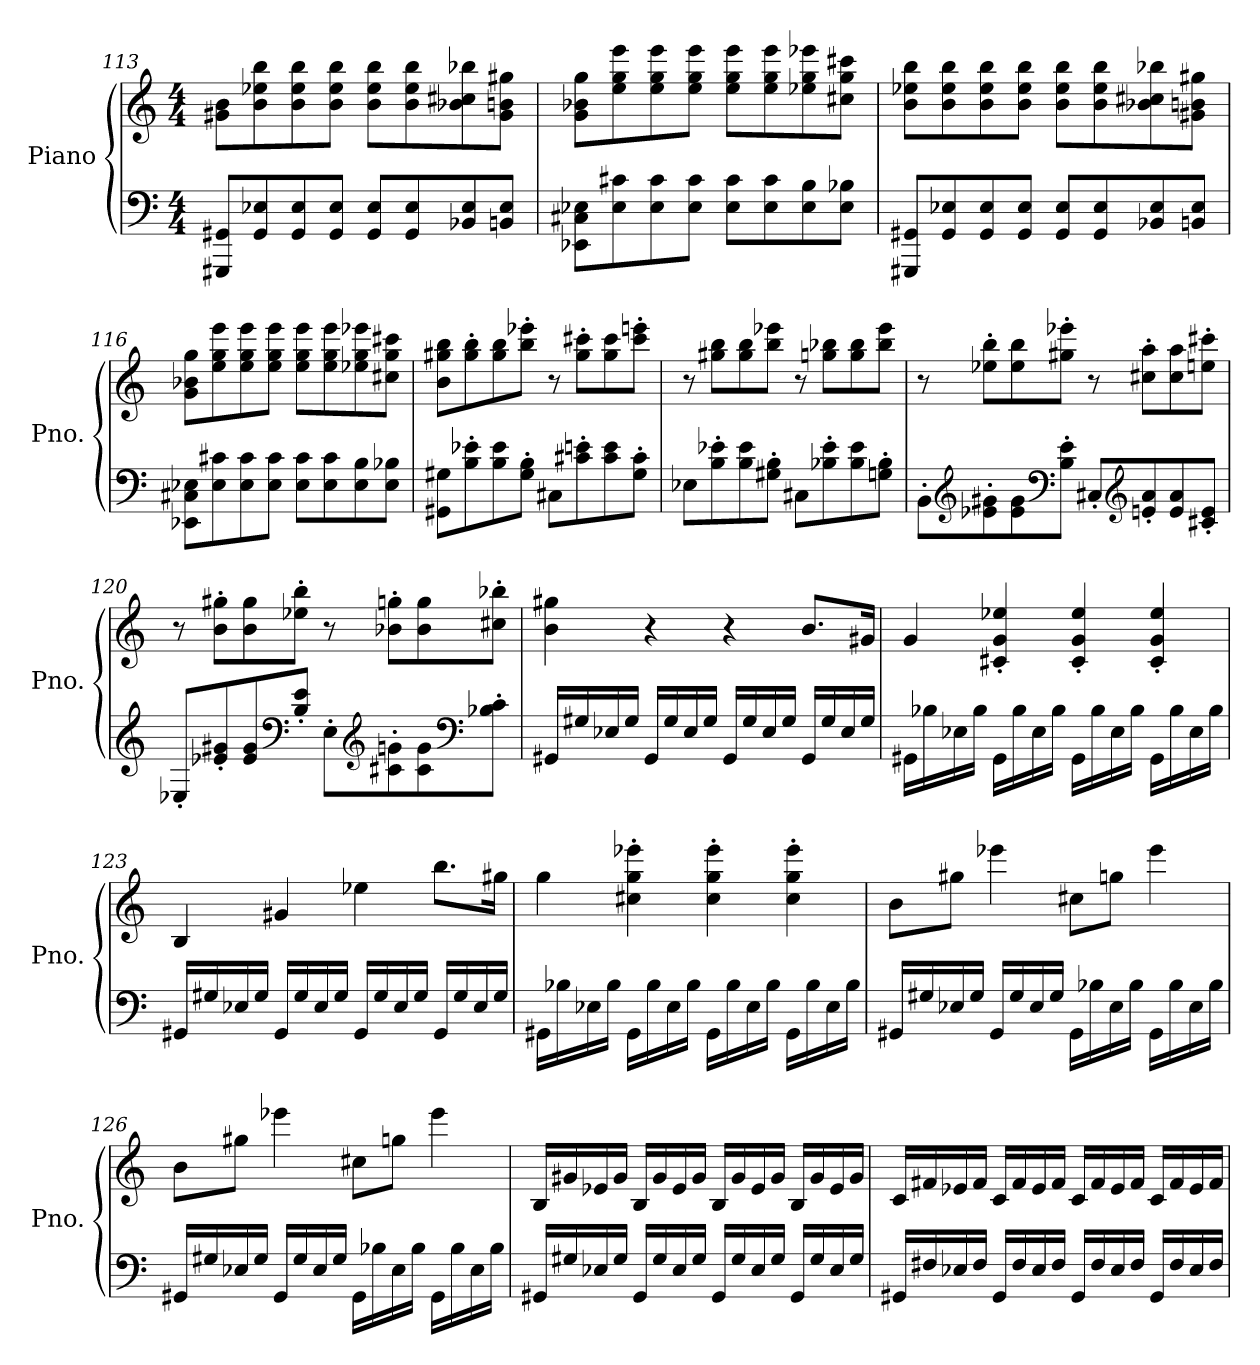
**kern	**kern
*part1	*part1
*staff2	*staff1
*I"Piano	*
*I'Pno.	*
*clefF4	*clefG2
*k[]	*k[]
*M4/4	*M4/4
=113	=113
8GGG#X/ 8GG#X/L	8g#X\ 8b\L
8GG#/ 8E-X/	8b\ 8ee-X\ 8bb\
8GG#/ 8E-/	8b\ 8ee-\ 8bb\
8GG#/ 8E-/J	8b\ 8ee-\ 8bb\J
8GG#/ 8E-/L	8b\ 8ee-\ 8bb\L
8GG#/ 8E-/	8b\ 8ee-\ 8bb\
8BB-X/ 8E-/	8b-X\ 8cc#X\ 8bb-X\
8BBn/ 8E-/J	8g#\ 8bn\ 8gg#X\J
!!LO:PB:g=z
=114	=114
8EE-X\ 8C#X\ 8E-X\L	8g\ 8b-X\ 8gg\L
8E-\ 8c#X\	8ee\ 8gg\ 8eee\
8E-\ 8c#\	8ee\ 8gg\ 8eee\
8E-\ 8c#\J	8ee\ 8gg\ 8eee\J
8E-\ 8c#\L	8ee\ 8gg\ 8eee\L
8E-\ 8c#\	8ee\ 8gg\ 8eee\
8E-\ 8B\	8ee-X\ 8gg\ 8eee-X\
8E-\ 8B-X\J	8cc#X\ 8gg\ 8ccc#X\J
=115	=115
8GGG#X/ 8GG#X/L	8b\ 8ee-X\ 8bb\L
8GG#/ 8E-X/	8b\ 8ee-\ 8bb\
8GG#/ 8E-/	8b\ 8ee-\ 8bb\
8GG#/ 8E-/J	8b\ 8ee-\ 8bb\J
8GG#/ 8E-/L	8b\ 8ee-\ 8bb\L
8GG#/ 8E-/	8b\ 8ee-\ 8bb\
8BB-X/ 8E-/	8b-X\ 8cc#X\ 8bb-X\
8BBn/ 8E-/J	8g#X\ 8bn\ 8gg#X\J
=116	=116
8EE-X\ 8C#X\ 8E-X\L	8g\ 8b-X\ 8gg\L
8E-\ 8c#X\	8ee\ 8gg\ 8eee\
8E-\ 8c#\	8ee\ 8gg\ 8eee\
8E-\ 8c#\J	8ee\ 8gg\ 8eee\J
8E-\ 8c#\L	8ee\ 8gg\ 8eee\L
8E-\ 8c#\	8ee\ 8gg\ 8eee\
8E-\ 8B\	8ee-X\ 8gg\ 8eee-X\
8E-\ 8B-X\J	8cc#X\ 8gg\ 8ccc#X\J
!!LO:LB:g=z
=117	=117
8GG#X\ 8G#X\L	8b\ 8gg#X\ 8bb\L
8B\' 8e-X\'	8gg#\' 8bb\'
8B\ 8e-\	8gg#\ 8bb\
8G#\' 8B\'J	8bb\' 8eee-X\'J
8C#X\L	8r
8c#X\' 8en\'	8gg#\' 8ccc#X\'L
8c#\ 8e\	8gg#\ 8ccc#\
8G#\' 8c#\'J	8ccc#\' 8eeen\'J
=118	=118
8E-X\L	8r
8B\' 8e-X\'	8gg#X\ 8bb\L
8B\ 8e-\	8gg#\ 8bb\
8G#X\' 8B\'J	8bb\ 8eee-X\J
8C#X\L	8r
8B-X\' 8e-\'	8ggn\ 8bb-X\L
8B-\ 8e-\	8gg\ 8bb-\
8Gn\' 8B-\'J	8bb-\ 8eee-\J
!!LO:LB:g=z
=119	=119
8BB'\L	8r
*clefG2	*
8e-X\' 8g#X\'	8ee-X\' 8bb\'L
8e-\ 8g#\	8ee-\ 8bb\
*clefF4	*
8B\' 8e-\'J	8gg#X\' 8eee-X\'J
8C#X'/L	8r
*clefG2	*
8en/' 8a/'	8cc#X\' 8aa\'L
8e/ 8a/	8cc#\ 8aa\
8c#X/' 8e/'J	8een\' 8ccc#X\'J
=120	=120
8E-X'/L	8r
8e-X/' 8g#X/'	8b\' 8gg#X\'L
8e-/ 8g#/	8b\ 8gg#\
*clefF4	*
8B/' 8e-/'J	8ee-X\' 8bb\'J
8E-'\L	8r
*clefG2	*
8c#X\' 8gn\'	8b-X\' 8ggn\'L
8c#\ 8g\	8b-\ 8gg\
*clefF4	*
8B-X\' 8c#\'J	8cc#X\' 8bb-X\'J
!!LO:LB:g=z
=121	=121
16GG#X/LL	4b\ 4gg#X\
16G#X/	.
16E-X/	.
16G#/JJ	.
16GG#/LL	4r
16G#/	.
16E-/	.
16G#/JJ	.
16GG#/LL	4r
16G#/	.
16E-/	.
16G#/JJ	.
16GG#/LL	8.b/L
16G#/	.
16E-/	.
16G#/JJ	16g#X/Jk
=122	=122
16GG#X\LL	4g/
16B-X\	.
16E-X\	.
16B-\JJ	.
16GG#\LL	4c#X/' 4g/' 4ee-X/'
16B-\	.
16E-\	.
16B-\JJ	.
16GG#\LL	4c#/' 4g/' 4ee-/'
16B-\	.
16E-\	.
16B-\JJ	.
16GG#\LL	4c#/' 4g/' 4ee-/'
16B-\	.
16E-\	.
16B-\JJ	.
!!LO:LB:g=z
=123	=123
16GG#X/LL	4B/
16G#X/	.
16E-X/	.
16G#/JJ	.
16GG#/LL	4g#X/
16G#/	.
16E-/	.
16G#/JJ	.
16GG#/LL	4ee-X\
16G#/	.
16E-/	.
16G#/JJ	.
16GG#/LL	8.bb\L
16G#/	.
16E-/	.
16G#/JJ	16gg#X\Jk
=124	=124
16GG#X\LL	4gg\
16B-X\	.
16E-X\	.
16B-\JJ	.
16GG#\LL	4cc#X\' 4gg\' 4eee-X\'
16B-\	.
16E-\	.
16B-\JJ	.
16GG#\LL	4cc#\' 4gg\' 4eee-\'
16B-\	.
16E-\	.
16B-\JJ	.
16GG#\LL	4cc#\' 4gg\' 4eee-\'
16B-\	.
16E-\	.
16B-\JJ	.
!!LO:LB:g=z
=125	=125
16GG#X/LL	8b\L
16G#X/	.
16E-X/	8gg#X\J
16G#/JJ	.
16GG#/LL	4eee-X\
16G#/	.
16E-/	.
16G#/JJ	.
16GG#\LL	8cc#X\L
16B-X\	.
16E-\	8ggn\J
16B-\JJ	.
16GG#\LL	4eee-\
16B-\	.
16E-\	.
16B-\JJ	.
=126	=126
16GG#X/LL	8b\L
16G#X/	.
16E-X/	8gg#X\J
16G#/JJ	.
16GG#/LL	4eee-X\
16G#/	.
16E-/	.
16G#/JJ	.
16GG#\LL	8cc#X\L
16B-X\	.
16E-\	8ggn\J
16B-\JJ	.
16GG#\LL	4eee-\
16B-\	.
16E-\	.
16B-\JJ	.
!!LO:PB:g=z
=127	=127
16GG#X/LL	16B/LL
16G#X/	16g#X/
16E-X/	16e-X/
16G#/JJ	16g#/JJ
16GG#/LL	16B/LL
16G#/	16g#/
16E-/	16e-/
16G#/JJ	16g#/JJ
16GG#/LL	16B/LL
16G#/	16g#/
16E-/	16e-/
16G#/JJ	16g#/JJ
16GG#/LL	16B/LL
16G#/	16g#/
16E-/	16e-/
16G#/JJ	16g#/JJ
=128	=128
16GG#X/LL	16c/LL
16F#X/	16f#X/
16E-X/	16e-X/
16F#/JJ	16f#/JJ
16GG#/LL	16c/LL
16F#/	16f#/
16E-/	16e-/
16F#/JJ	16f#/JJ
16GG#/LL	16c/LL
16F#/	16f#/
16E-/	16e-/
16F#/JJ	16f#/JJ
16GG#/LL	16c/LL
16F#/	16f#/
16E-/	16e-/
16F#/JJ	16f#/JJ
=	=
*-	*-
